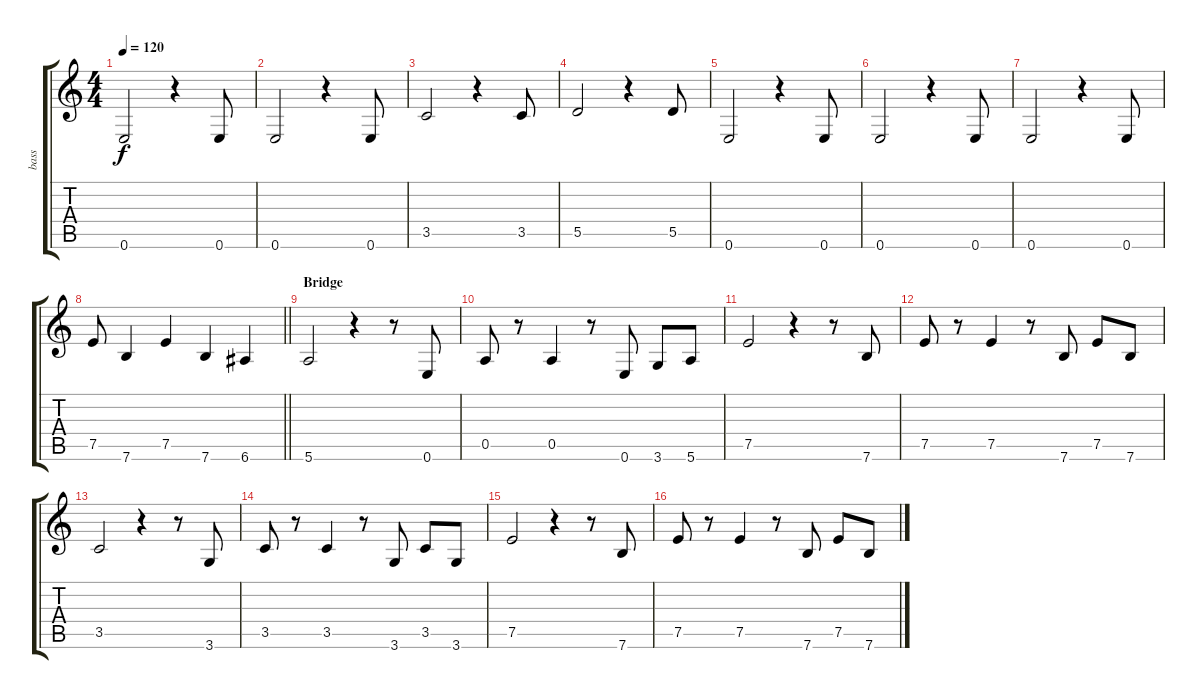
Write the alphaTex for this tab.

\track ("bass" "bass") {instrument electricbassfinger}
\staff {score tabs}
\tuning (E4 B3 G3 D3 A2 E2) {hide}
\ts (4 4)
\tempo 120
\clef g2
\ks c
0.6.2{dy f} r.4 0.6.8 |
0.6.2 r.4 0.6.8 |
3.5.2 r.4 3.5.8 |
5.5.2 r.4 5.5.8 |
0.6.2 r.4 0.6.8 |
0.6.2 r.4 0.6.8 |
0.6.2 r.4 0.6.8 |
\barLineRight lightlight
7.5.8 7.6.4 7.5.4 7.6.4 6.6.4 |
\section ("" "Bridge")
5.6.2 r.4 r.8 0.6.8 |
0.5.8 r.8 0.5.4 r.8 0.6.8 3.6.8 5.6.8 |
7.5.2 r.4 r.8 7.6.8 |
7.5.8 r.8 7.5.4 r.8 7.6.8 7.5.8 7.6.8 |
3.5.2 r.4 r.8 3.6.8 |
3.5.8 r.8 3.5.4 r.8 3.6.8 3.5.8 3.6.8 |
7.5.2 r.4 r.8 7.6.8 |
7.5.8 r.8 7.5.4 r.8 7.6.8 7.5.8 7.6.8
